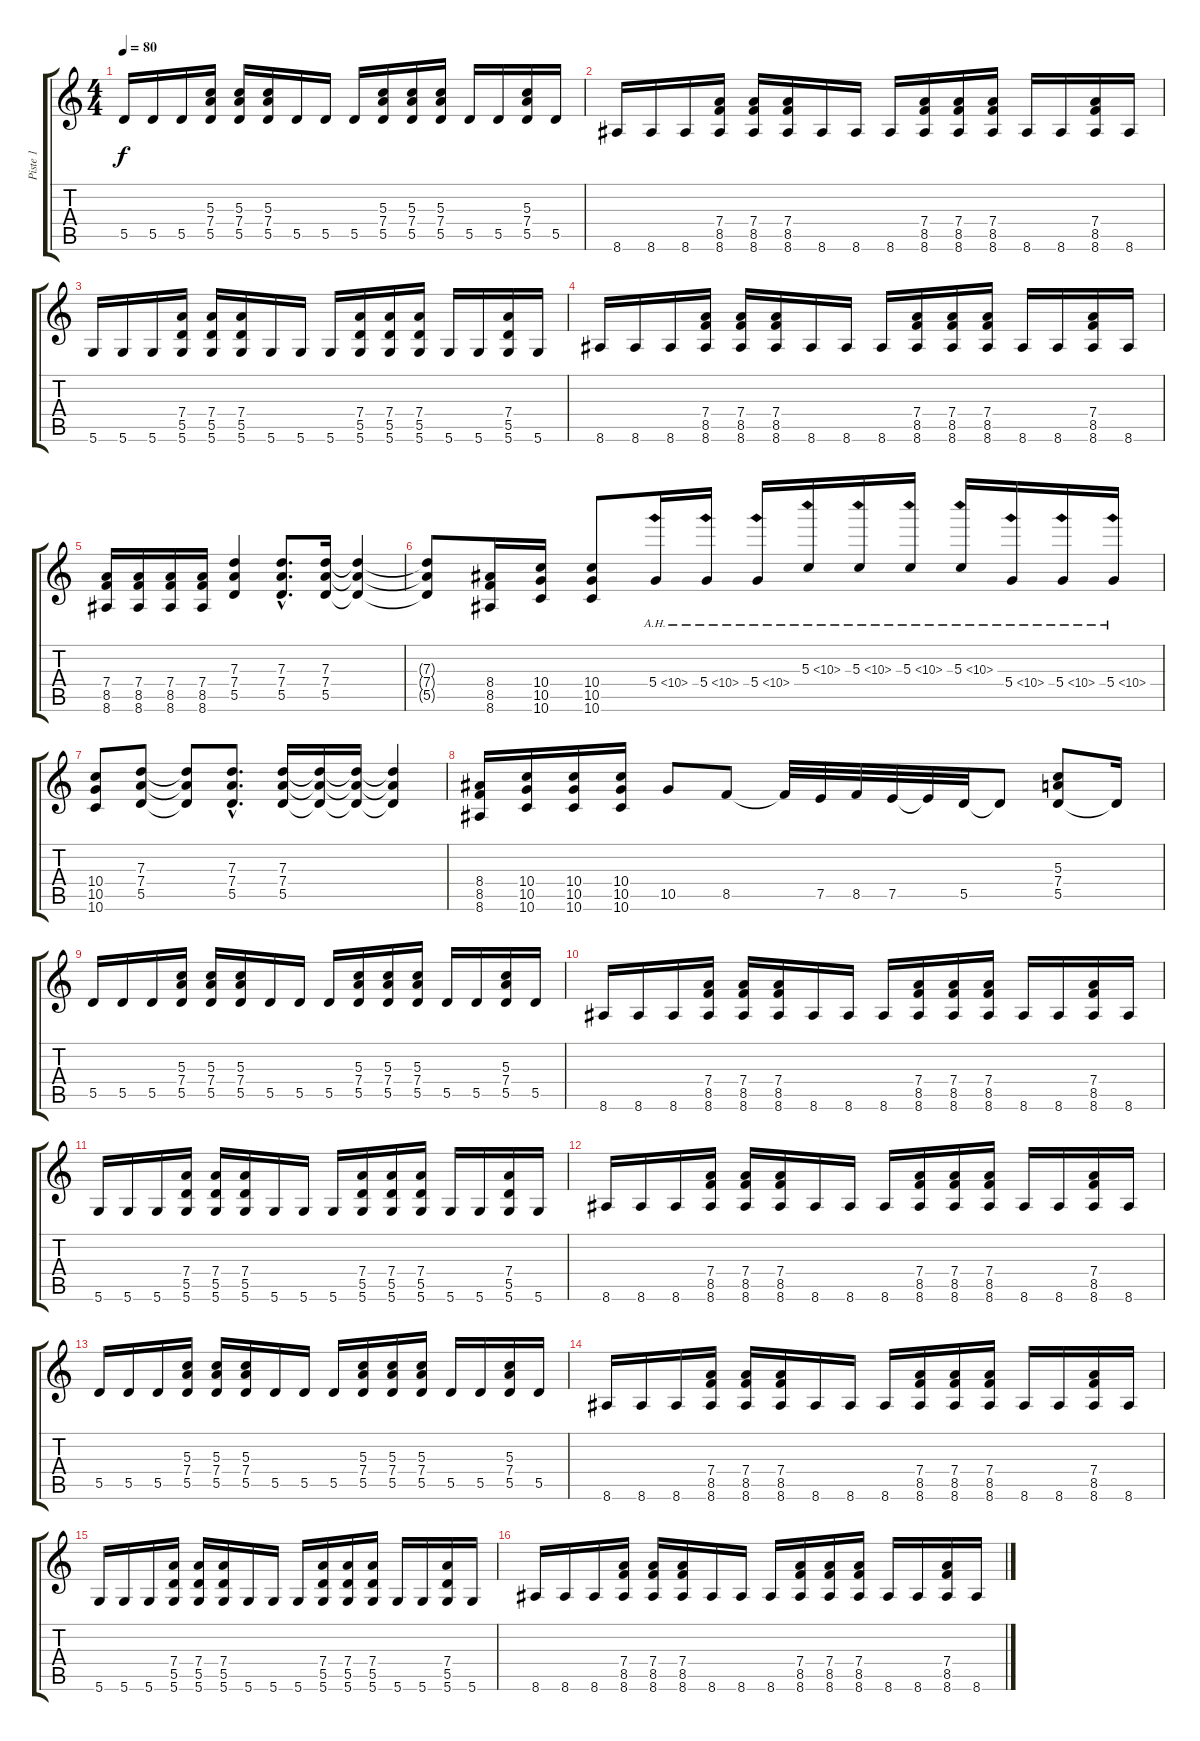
\track ("Piste 1" "Piste 1") {instrument distortionguitar}
\staff {score tabs}
\tuning (E4 B3 G3 D3 A2 D2) {hide}
\ts (4 4)
\tempo 80
\clef g2
\ks c
5.5.16{dy f instrument distortionguitar} 5.5.16 5.5.16 (5.3 7.4 5.5).16 (5.3 7.4 5.5).16 (5.3 7.4 5.5).16 5.5.16 5.5.16 5.5.16 (5.3 7.4 5.5).16 (5.3 7.4 5.5).16 (5.3 7.4 5.5).16 5.5.16 5.5.16 (5.3 7.4 5.5).16 5.5.16 |
8.6.16 8.6.16 8.6.16 (7.4 8.5 8.6).16 (7.4 8.5 8.6).16 (7.4 8.5 8.6).16 8.6.16 8.6.16 8.6.16 (7.4 8.5 8.6).16 (7.4 8.5 8.6).16 (7.4 8.5 8.6).16 8.6.16 8.6.16 (7.4 8.5 8.6).16 8.6.16 |
5.6.16 5.6.16 5.6.16 (7.4 5.5 5.6).16 (7.4 5.5 5.6).16 (7.4 5.5 5.6).16 5.6.16 5.6.16 5.6.16 (7.4 5.5 5.6).16 (7.4 5.5 5.6).16 (7.4 5.5 5.6).16 5.6.16 5.6.16 (7.4 5.5 5.6).16 5.6.16 |
8.6.16 8.6.16 8.6.16 (7.4 8.5 8.6).16 (7.4 8.5 8.6).16 (7.4 8.5 8.6).16 8.6.16 8.6.16 8.6.16 (7.4 8.5 8.6).16 (7.4 8.5 8.6).16 (7.4 8.5 8.6).16 8.6.16 8.6.16 (7.4 8.5 8.6).16 8.6.16 |
(7.4 8.5 8.6).16 (7.4 8.5 8.6).16 (7.4 8.5 8.6).16 (7.4 8.5 8.6).16 (7.3 7.4 5.5).4 (7.3{hac} 7.4{hac} 5.5{hac}).8{d} (7.3 7.4 5.5).16 (7.3{t} 7.4{t} 5.5{t}).4 |
(7.3{t} 7.4{t} 5.5{t}).8 (8.4 8.5 8.6).16 (10.4 10.5 10.6).16 (10.4 10.5 10.6).8 5.4{ah 5}.16 5.4{ah 5}.16 5.4{ah 5}.16 5.3{ah 5}.16 5.3{ah 5}.16 5.3{ah 5}.16 5.3{ah 5}.16 5.4{ah 5}.16 5.4{ah 5}.16 5.4{ah 5}.16 |
(10.4 10.5 10.6).8 (7.3 7.4 5.5).8 (7.3{t} 7.4{t} 5.5{t}).8 (7.3{hac} 7.4{hac} 5.5{hac}).8{d} (7.3 7.4 5.5).16 (7.3{t} 7.4{t} 5.5{t}).16 (7.3{t} 7.4{t} 5.5{t}).16 (7.3{t} 7.4{t} 5.5{t}).4 |
(8.4 8.5 8.6).16 (10.4 10.5 10.6).16 (10.4 10.5 10.6).16 (10.4 10.5 10.6).16 10.5.8 8.5.8 8.5{t}.32 7.5.32 8.5.32 7.5.32 7.5{t}.32 5.5.32 5.5{t}.8 (5.3 7.4 5.5).8 5.5{t}.16 |
5.5.16 5.5.16 5.5.16 (5.3 7.4 5.5).16 (5.3 7.4 5.5).16 (5.3 7.4 5.5).16 5.5.16 5.5.16 5.5.16 (5.3 7.4 5.5).16 (5.3 7.4 5.5).16 (5.3 7.4 5.5).16 5.5.16 5.5.16 (5.3 7.4 5.5).16 5.5.16 |
8.6.16 8.6.16 8.6.16 (7.4 8.5 8.6).16 (7.4 8.5 8.6).16 (7.4 8.5 8.6).16 8.6.16 8.6.16 8.6.16 (7.4 8.5 8.6).16 (7.4 8.5 8.6).16 (7.4 8.5 8.6).16 8.6.16 8.6.16 (7.4 8.5 8.6).16 8.6.16 |
5.6.16 5.6.16 5.6.16 (7.4 5.5 5.6).16 (7.4 5.5 5.6).16 (7.4 5.5 5.6).16 5.6.16 5.6.16 5.6.16 (7.4 5.5 5.6).16 (7.4 5.5 5.6).16 (7.4 5.5 5.6).16 5.6.16 5.6.16 (7.4 5.5 5.6).16 5.6.16 |
8.6.16 8.6.16 8.6.16 (7.4 8.5 8.6).16 (7.4 8.5 8.6).16 (7.4 8.5 8.6).16 8.6.16 8.6.16 8.6.16 (7.4 8.5 8.6).16 (7.4 8.5 8.6).16 (7.4 8.5 8.6).16 8.6.16 8.6.16 (7.4 8.5 8.6).16 8.6.16 |
5.5.16 5.5.16 5.5.16 (5.3 7.4 5.5).16 (5.3 7.4 5.5).16 (5.3 7.4 5.5).16 5.5.16 5.5.16 5.5.16 (5.3 7.4 5.5).16 (5.3 7.4 5.5).16 (5.3 7.4 5.5).16 5.5.16 5.5.16 (5.3 7.4 5.5).16 5.5.16 |
8.6.16 8.6.16 8.6.16 (7.4 8.5 8.6).16 (7.4 8.5 8.6).16 (7.4 8.5 8.6).16 8.6.16 8.6.16 8.6.16 (7.4 8.5 8.6).16 (7.4 8.5 8.6).16 (7.4 8.5 8.6).16 8.6.16 8.6.16 (7.4 8.5 8.6).16 8.6.16 |
5.6.16 5.6.16 5.6.16 (7.4 5.5 5.6).16 (7.4 5.5 5.6).16 (7.4 5.5 5.6).16 5.6.16 5.6.16 5.6.16 (7.4 5.5 5.6).16 (7.4 5.5 5.6).16 (7.4 5.5 5.6).16 5.6.16 5.6.16 (7.4 5.5 5.6).16 5.6.16 |
8.6.16 8.6.16 8.6.16 (7.4 8.5 8.6).16 (7.4 8.5 8.6).16 (7.4 8.5 8.6).16 8.6.16 8.6.16 8.6.16 (7.4 8.5 8.6).16 (7.4 8.5 8.6).16 (7.4 8.5 8.6).16 8.6.16 8.6.16 (7.4 8.5 8.6).16 8.6.16
